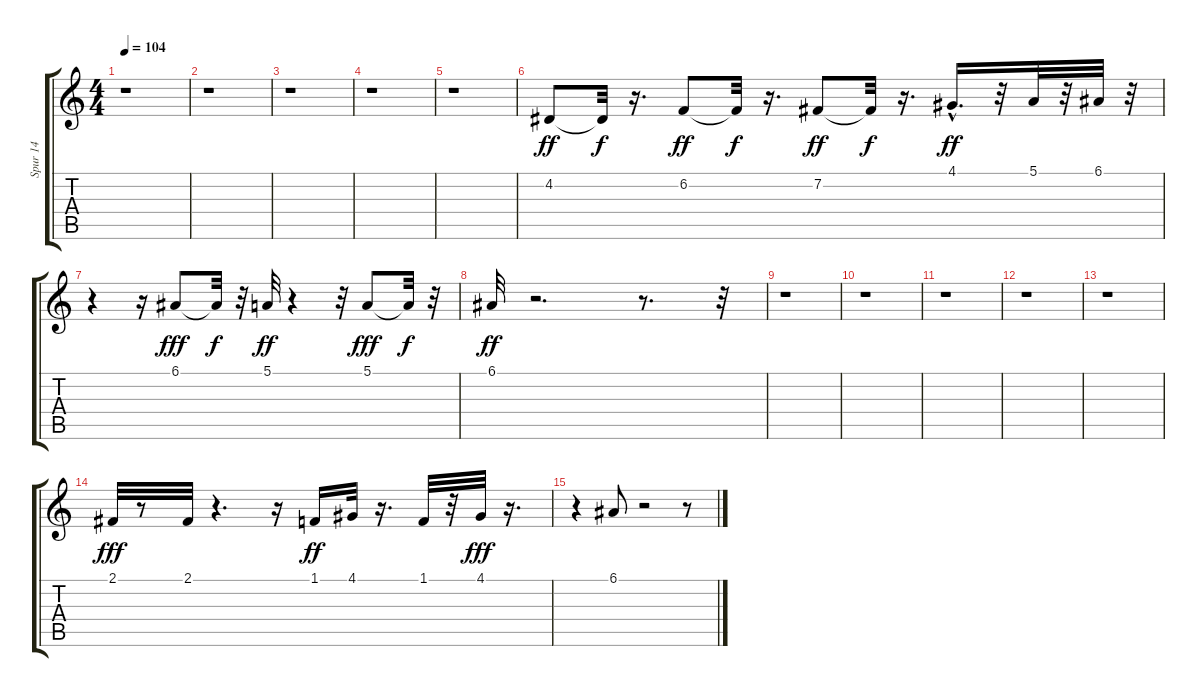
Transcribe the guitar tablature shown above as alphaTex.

\track ("Spur 14" "Spur 14") {instrument brasssection}
\staff {score tabs}
\tuning (E4 B3 G3 D3 A2 E2) {hide}
\ts (4 4)
\tempo 104
\clef g2
\ks c
r.1{dy fff} |
r.1 |
r.1 |
r.1 |
r.1 |
4.2.8{dy ff} 4.2{t}.32{dy f} r.16{d} 6.2.8{dy ff} 6.2{t}.32{dy f} r.16{d} 7.2.8{dy ff} 7.2{t}.32{dy f} r.16{d} 4.1{hac}.16{d dy ff} r.32 5.1.32 r.32 6.1.32 r.32 |
r.4 r.16 6.1.8{dy fff} 6.1{t}.32{dy f} r.32 5.1.32{dy ff} r.4 r.32 5.1.8{dy fff} 5.1{t}.32{dy f} r.32 |
6.1.32{dy ff} r.2{d} r.8{d} r.32 |
r.1 |
r.1 |
r.1 |
r.1 |
r.1 |
2.1.32{dy fff} r.8 2.1.32 r.4{d} r.16 1.1.16{dy ff} 4.1.32 r.16{d} 1.1.32 r.32 4.1.32{dy fff} r.16{d} |
r.4 6.1.8 r.2 r.8
